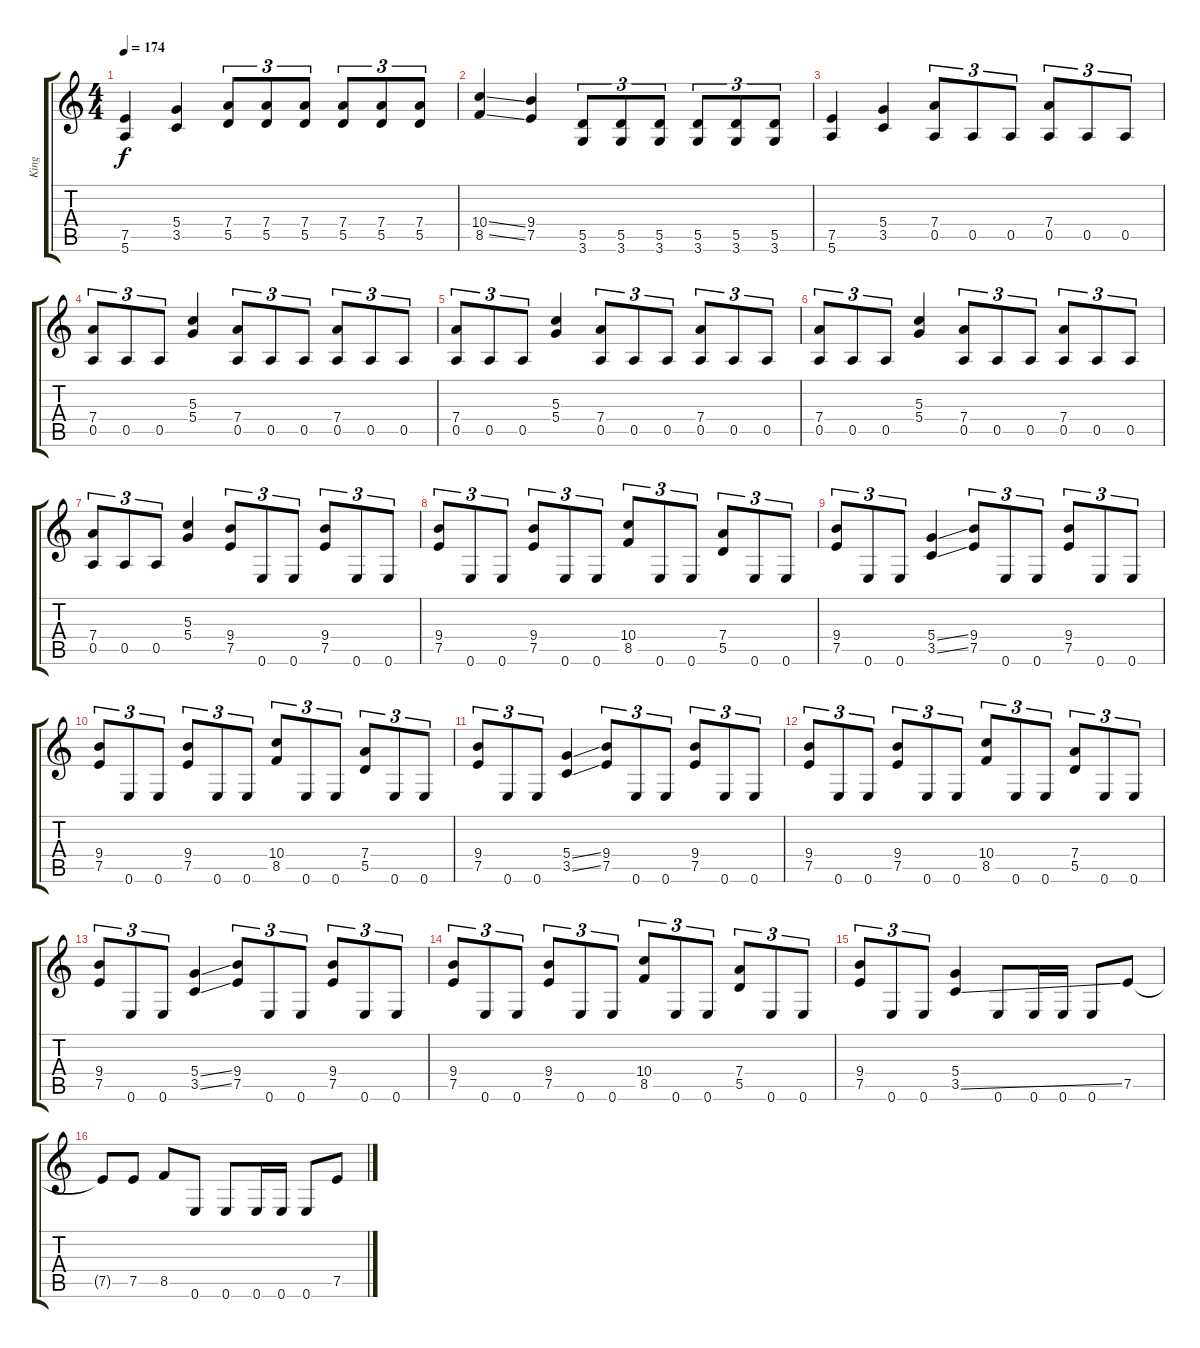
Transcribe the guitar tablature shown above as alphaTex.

\track ("King" "King") {instrument distortionguitar}
\staff {score tabs}
\tuning (E4 B3 G3 D3 A2 E2) {hide}
\ts (4 4)
\tempo 174
\clef g2
\ks c
(7.5 5.6).4{dy f} (5.4 3.5).4 (7.4 5.5).8{tu (3 2)} (7.4 5.5).8{tu (3 2)} (7.4 5.5).8{tu (3 2)} (7.4 5.5).8{tu (3 2)} (7.4 5.5).8{tu (3 2)} (7.4 5.5).8{tu (3 2)} |
(10.4{ss} 8.5{ss}).4 (9.4 7.5).4 (5.5 3.6).8{tu (3 2)} (5.5 3.6).8{tu (3 2)} (5.5 3.6).8{tu (3 2)} (5.5 3.6).8{tu (3 2)} (5.5 3.6).8{tu (3 2)} (5.5 3.6).8{tu (3 2)} |
(7.5 5.6).4 (5.4 3.5).4 (7.4 0.5).8{tu (3 2)} 0.5.8{tu (3 2)} 0.5.8{tu (3 2)} (7.4 0.5).8{tu (3 2)} 0.5.8{tu (3 2)} 0.5.8{tu (3 2)} |
(7.4 0.5).8{tu (3 2)} 0.5.8{tu (3 2)} 0.5.8{tu (3 2)} (5.3 5.4).4 (7.4 0.5).8{tu (3 2)} 0.5.8{tu (3 2)} 0.5.8{tu (3 2)} (7.4 0.5).8{tu (3 2)} 0.5.8{tu (3 2)} 0.5.8{tu (3 2)} |
(7.4 0.5).8{tu (3 2)} 0.5.8{tu (3 2)} 0.5.8{tu (3 2)} (5.3 5.4).4 (7.4 0.5).8{tu (3 2)} 0.5.8{tu (3 2)} 0.5.8{tu (3 2)} (7.4 0.5).8{tu (3 2)} 0.5.8{tu (3 2)} 0.5.8{tu (3 2)} |
(7.4 0.5).8{tu (3 2)} 0.5.8{tu (3 2)} 0.5.8{tu (3 2)} (5.3 5.4).4 (7.4 0.5).8{tu (3 2)} 0.5.8{tu (3 2)} 0.5.8{tu (3 2)} (7.4 0.5).8{tu (3 2)} 0.5.8{tu (3 2)} 0.5.8{tu (3 2)} |
(7.4 0.5).8{tu (3 2)} 0.5.8{tu (3 2)} 0.5.8{tu (3 2)} (5.3 5.4).4 (9.4 7.5).8{tu (3 2)} 0.6.8{tu (3 2)} 0.6.8{tu (3 2)} (9.4 7.5).8{tu (3 2)} 0.6.8{tu (3 2)} 0.6.8{tu (3 2)} |
(9.4 7.5).8{tu (3 2)} 0.6.8{tu (3 2)} 0.6.8{tu (3 2)} (9.4 7.5).8{tu (3 2)} 0.6.8{tu (3 2)} 0.6.8{tu (3 2)} (10.4 8.5).8{tu (3 2)} 0.6.8{tu (3 2)} 0.6.8{tu (3 2)} (7.4 5.5).8{tu (3 2)} 0.6.8{tu (3 2)} 0.6.8{tu (3 2)} |
(9.4 7.5).8{tu (3 2)} 0.6.8{tu (3 2)} 0.6.8{tu (3 2)} (5.4{ss} 3.5{ss}).4 (9.4 7.5).8{tu (3 2)} 0.6.8{tu (3 2)} 0.6.8{tu (3 2)} (9.4 7.5).8{tu (3 2)} 0.6.8{tu (3 2)} 0.6.8{tu (3 2)} |
(9.4 7.5).8{tu (3 2)} 0.6.8{tu (3 2)} 0.6.8{tu (3 2)} (9.4 7.5).8{tu (3 2)} 0.6.8{tu (3 2)} 0.6.8{tu (3 2)} (10.4 8.5).8{tu (3 2)} 0.6.8{tu (3 2)} 0.6.8{tu (3 2)} (7.4 5.5).8{tu (3 2)} 0.6.8{tu (3 2)} 0.6.8{tu (3 2)} |
(9.4 7.5).8{tu (3 2)} 0.6.8{tu (3 2)} 0.6.8{tu (3 2)} (5.4{ss} 3.5{ss}).4 (9.4 7.5).8{tu (3 2)} 0.6.8{tu (3 2)} 0.6.8{tu (3 2)} (9.4 7.5).8{tu (3 2)} 0.6.8{tu (3 2)} 0.6.8{tu (3 2)} |
(9.4 7.5).8{tu (3 2)} 0.6.8{tu (3 2)} 0.6.8{tu (3 2)} (9.4 7.5).8{tu (3 2)} 0.6.8{tu (3 2)} 0.6.8{tu (3 2)} (10.4 8.5).8{tu (3 2)} 0.6.8{tu (3 2)} 0.6.8{tu (3 2)} (7.4 5.5).8{tu (3 2)} 0.6.8{tu (3 2)} 0.6.8{tu (3 2)} |
(9.4 7.5).8{tu (3 2)} 0.6.8{tu (3 2)} 0.6.8{tu (3 2)} (5.4{ss} 3.5{ss}).4 (9.4 7.5).8{tu (3 2)} 0.6.8{tu (3 2)} 0.6.8{tu (3 2)} (9.4 7.5).8{tu (3 2)} 0.6.8{tu (3 2)} 0.6.8{tu (3 2)} |
(9.4 7.5).8{tu (3 2)} 0.6.8{tu (3 2)} 0.6.8{tu (3 2)} (9.4 7.5).8{tu (3 2)} 0.6.8{tu (3 2)} 0.6.8{tu (3 2)} (10.4 8.5).8{tu (3 2)} 0.6.8{tu (3 2)} 0.6.8{tu (3 2)} (7.4 5.5).8{tu (3 2)} 0.6.8{tu (3 2)} 0.6.8{tu (3 2)} |
(9.4 7.5).8{tu (3 2)} 0.6.8{tu (3 2)} 0.6.8{tu (3 2)} (5.4 3.5{ss}).4 0.6.8 0.6.16 0.6.16 0.6.8 7.5.8 |
7.5{t}.8 7.5.8 8.5.8 0.6.8 0.6.8 0.6.16 0.6.16 0.6.8 7.5.8
